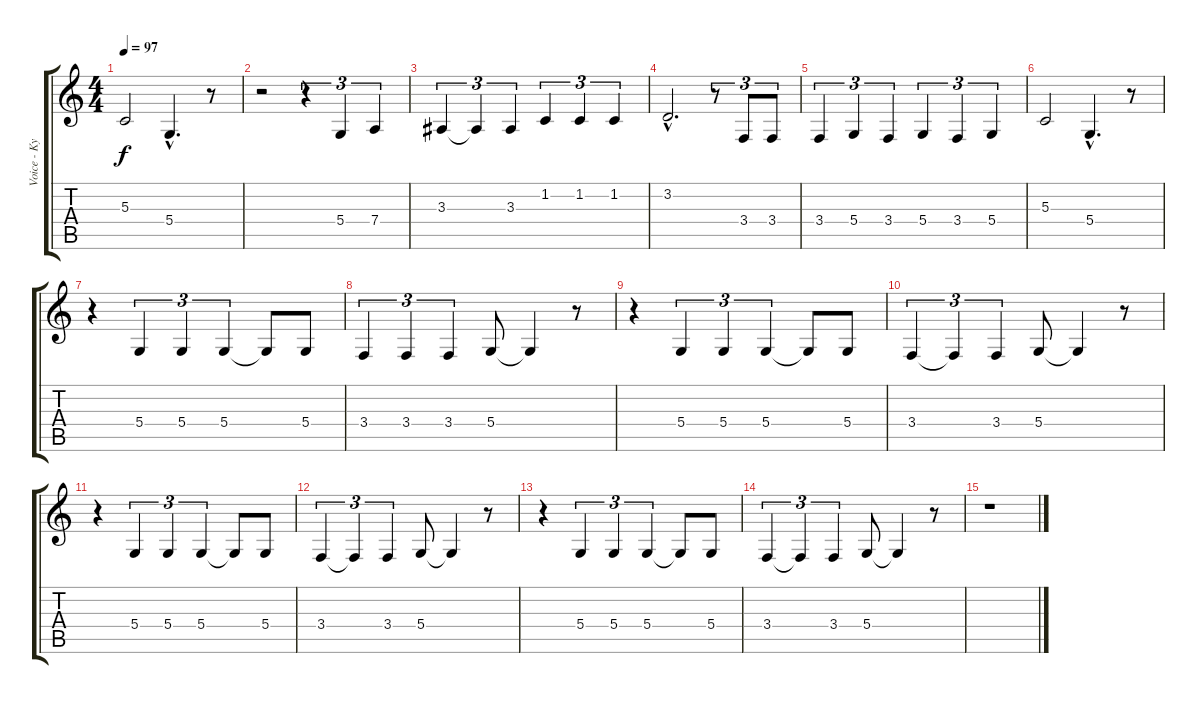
\track ("Voice - Kylie Minogue" "Voice - Ky") {instrument flute}
\staff {score tabs}
\tuning (E4 B3 G3 D3 A2 E2) {hide}
\ts (4 4)
\tempo 97
\clef g2
\ks c
5.3.2{dy f} 5.4{hac}.4{d} r.8 |
r.2 r.4{tu (3 2)} 5.4.4{tu (3 2)} 7.4.4{tu (3 2)} |
3.3.4{tu (3 2)} 3.3{t}.4{tu (3 2)} 3.3.4{tu (3 2)} 1.2.4{tu (3 2)} 1.2.4{tu (3 2)} 1.2.4{tu (3 2)} |
3.2{hac}.2{d} r.8{tu (3 2)} 3.4.8{tu (3 2)} 3.4.8{tu (3 2)} |
3.4.4{tu (3 2)} 5.4.4{tu (3 2)} 3.4.4{tu (3 2)} 5.4.4{tu (3 2)} 3.4.4{tu (3 2)} 5.4.4{tu (3 2)} |
5.3.2 5.4{hac}.4{d} r.8 |
r.4 5.4.4{tu (3 2)} 5.4.4{tu (3 2)} 5.4.4{tu (3 2)} 5.4{t}.8 5.4.8 |
3.4.4{tu (3 2)} 3.4.4{tu (3 2)} 3.4.4{tu (3 2)} 5.4.8 5.4{t}.4 r.8 |
r.4 5.4.4{tu (3 2)} 5.4.4{tu (3 2)} 5.4.4{tu (3 2)} 5.4{t}.8 5.4.8 |
3.4.4{tu (3 2)} 3.4{t}.4{tu (3 2)} 3.4.4{tu (3 2)} 5.4.8 5.4{t}.4 r.8 |
r.4 5.4.4{tu (3 2)} 5.4.4{tu (3 2)} 5.4.4{tu (3 2)} 5.4{t}.8 5.4.8 |
3.4.4{tu (3 2)} 3.4{t}.4{tu (3 2)} 3.4.4{tu (3 2)} 5.4.8 5.4{t}.4 r.8 |
r.4 5.4.4{tu (3 2)} 5.4.4{tu (3 2)} 5.4.4{tu (3 2)} 5.4{t}.8 5.4.8 |
3.4.4{tu (3 2)} 3.4{t}.4{tu (3 2)} 3.4.4{tu (3 2)} 5.4.8 5.4{t}.4 r.8 |
r.1
